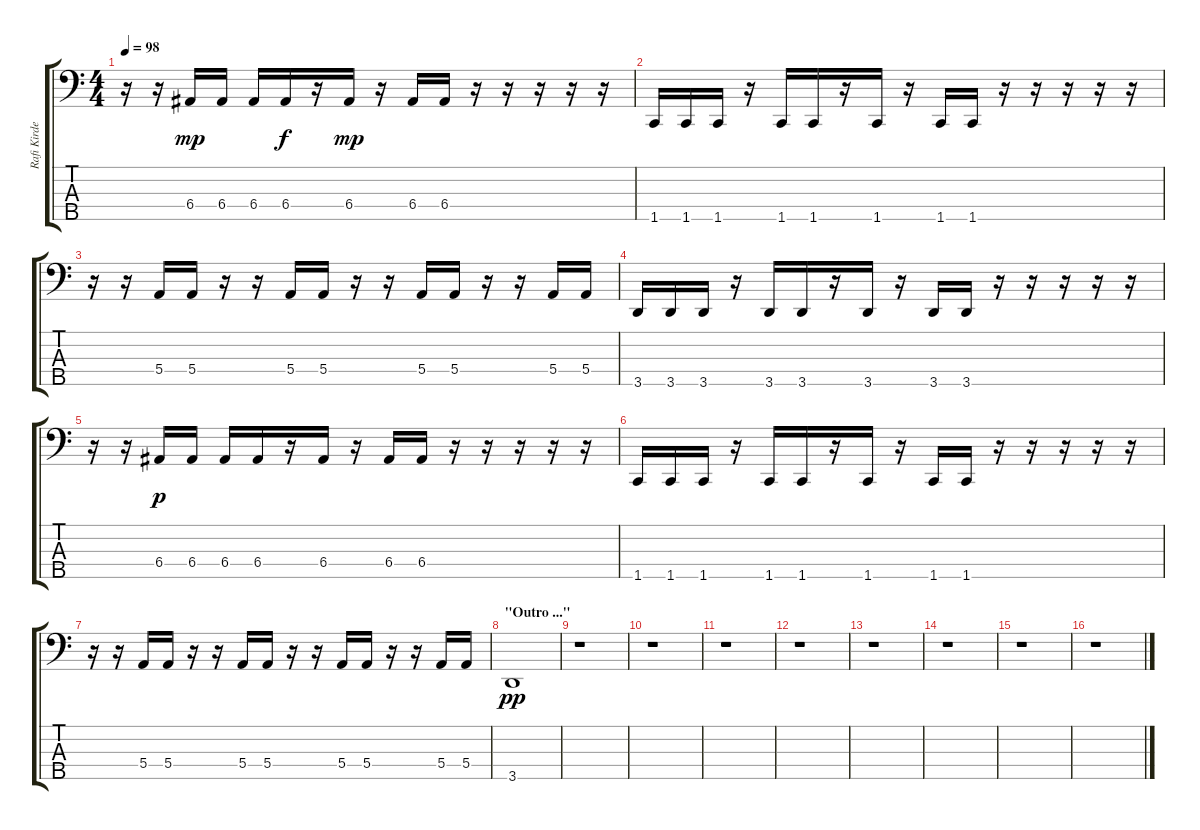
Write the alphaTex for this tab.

\track ("Rafi Kirder" "Rafi Kirde") {instrument electricbasspick}
\staff {score tabs}
\tuning (G2 D2 A1 E1 B0) {hide}
\ts (4 4)
\tempo 98
\clef f4
\ks c
r.16{dy mf} r.16 6.4.16{dy mp} 6.4.16 6.4.16 6.4.16{dy f} r.16 6.4.16{dy mp} r.16 6.4.16 6.4.16 r.16 r.16 r.16 r.16 r.16 |
1.5.16 1.5.16 1.5.16 r.16 1.5.16 1.5.16 r.16 1.5.16 r.16 1.5.16 1.5.16 r.16 r.16 r.16 r.16 r.16 |
r.16 r.16 5.4.16 5.4.16 r.16 r.16 5.4.16 5.4.16 r.16 r.16 5.4.16 5.4.16 r.16 r.16 5.4.16 5.4.16 |
3.5.16 3.5.16 3.5.16 r.16 3.5.16 3.5.16 r.16 3.5.16 r.16 3.5.16 3.5.16 r.16 r.16 r.16 r.16 r.16 |
r.16 r.16 6.4.16{dy p} 6.4.16 6.4.16 6.4.16 r.16 6.4.16 r.16 6.4.16 6.4.16 r.16 r.16 r.16 r.16 r.16 |
1.5.16 1.5.16 1.5.16 r.16 1.5.16 1.5.16 r.16 1.5.16 r.16 1.5.16 1.5.16 r.16 r.16 r.16 r.16 r.16 |
r.16 r.16 5.4.16 5.4.16 r.16 r.16 5.4.16 5.4.16 r.16 r.16 5.4.16 5.4.16 r.16 r.16 5.4.16 5.4.16 |
\section ("" "\"Outro ...\"")
3.5.1{dy pp} |
r.1 |
r.1 |
r.1 |
r.1 |
r.1 |
r.1 |
r.1 |
r.1
